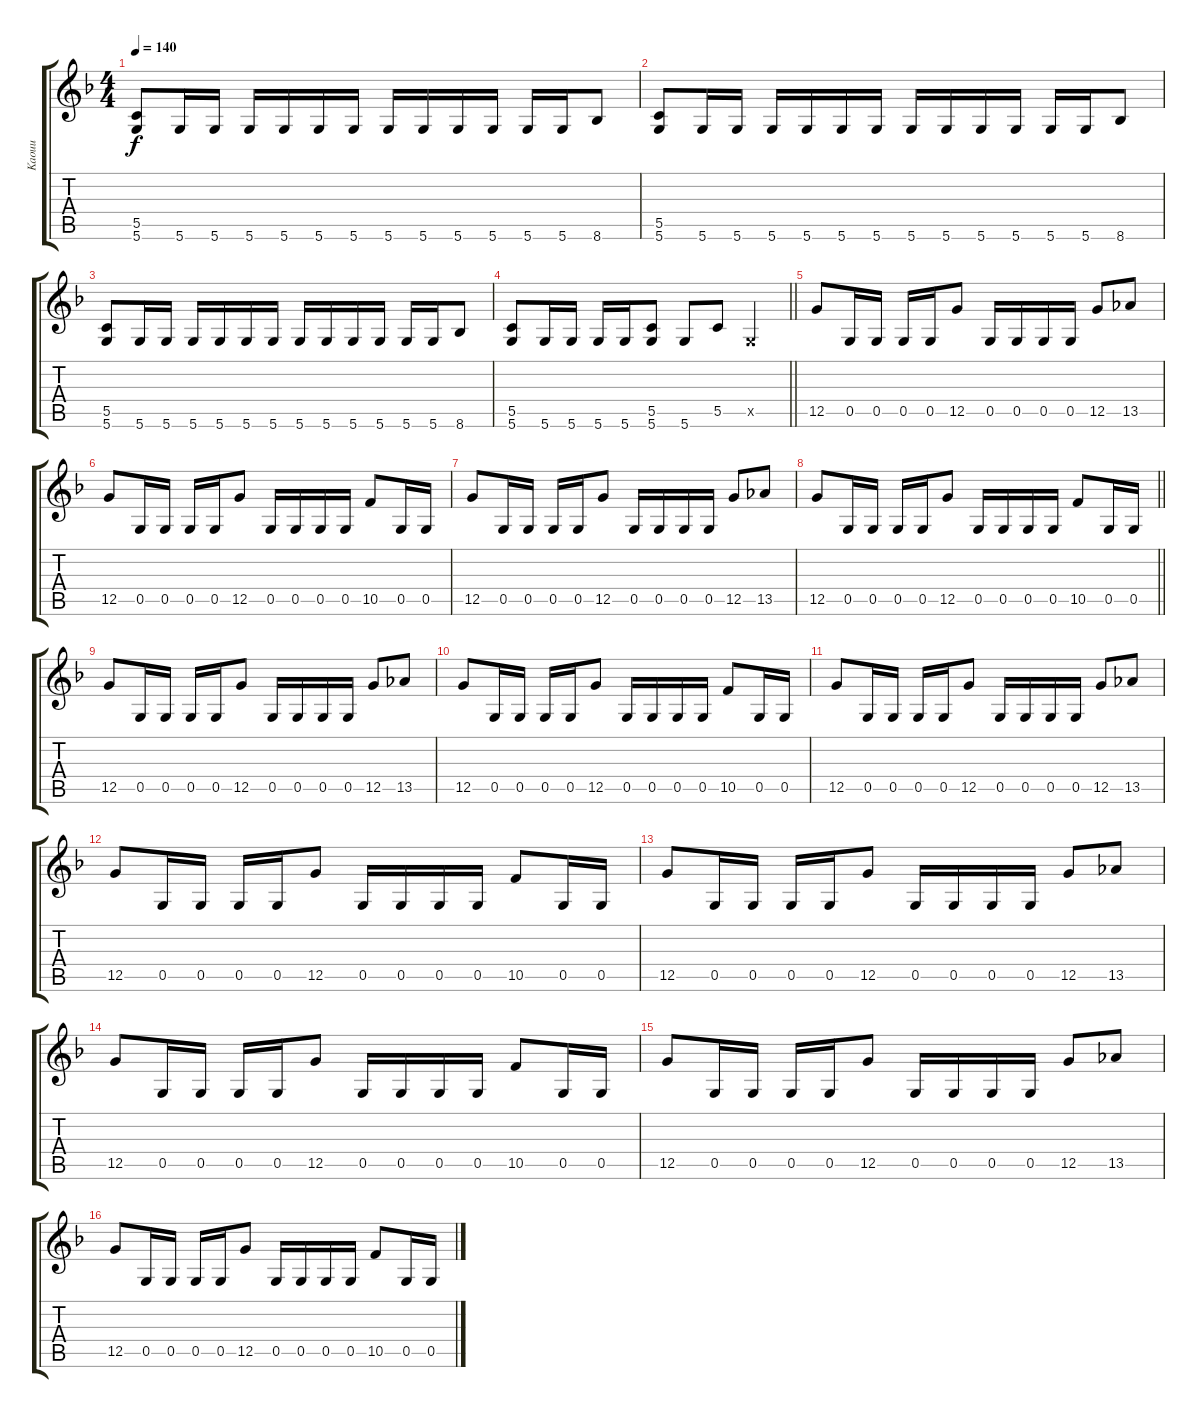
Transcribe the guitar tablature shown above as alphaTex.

\track ("Kaouu" "Kaouu") {instrument overdrivenguitar}
\staff {score tabs}
\tuning (D4 A3 F3 C3 G2 D2) {hide}
\ts (4 4)
\tempo 140
\clef g2
\ks dminor
(5.5 5.6).8{dy f} 5.6.16 5.6.16 5.6.16 5.6.16 5.6.16 5.6.16 5.6.16 5.6.16 5.6.16 5.6.16 5.6.16 5.6.16 8.6.8 |
(5.5 5.6).8 5.6.16 5.6.16 5.6.16 5.6.16 5.6.16 5.6.16 5.6.16 5.6.16 5.6.16 5.6.16 5.6.16 5.6.16 8.6.8 |
(5.5 5.6).8 5.6.16 5.6.16 5.6.16 5.6.16 5.6.16 5.6.16 5.6.16 5.6.16 5.6.16 5.6.16 5.6.16 5.6.16 8.6.8 |
\barLineRight lightlight
(5.5 5.6).8 5.6.16 5.6.16 5.6.16 5.6.16 (5.5 5.6).8 5.6.8 5.5.8 0.5{x}.4 |
12.5.8 0.5.16 0.5.16 0.5.16 0.5.16 12.5.8 0.5.16 0.5.16 0.5.16 0.5.16 12.5.8 13.5.8 |
12.5.8 0.5.16 0.5.16 0.5.16 0.5.16 12.5.8 0.5.16 0.5.16 0.5.16 0.5.16 10.5.8 0.5.16 0.5.16 |
12.5.8 0.5.16 0.5.16 0.5.16 0.5.16 12.5.8 0.5.16 0.5.16 0.5.16 0.5.16 12.5.8 13.5.8 |
\barLineRight lightlight
12.5.8 0.5.16 0.5.16 0.5.16 0.5.16 12.5.8 0.5.16 0.5.16 0.5.16 0.5.16 10.5.8 0.5.16 0.5.16 |
12.5.8 0.5.16 0.5.16 0.5.16 0.5.16 12.5.8 0.5.16 0.5.16 0.5.16 0.5.16 12.5.8 13.5.8 |
12.5.8 0.5.16 0.5.16 0.5.16 0.5.16 12.5.8 0.5.16 0.5.16 0.5.16 0.5.16 10.5.8 0.5.16 0.5.16 |
12.5.8 0.5.16 0.5.16 0.5.16 0.5.16 12.5.8 0.5.16 0.5.16 0.5.16 0.5.16 12.5.8 13.5.8 |
12.5.8 0.5.16 0.5.16 0.5.16 0.5.16 12.5.8 0.5.16 0.5.16 0.5.16 0.5.16 10.5.8 0.5.16 0.5.16 |
12.5.8 0.5.16 0.5.16 0.5.16 0.5.16 12.5.8 0.5.16 0.5.16 0.5.16 0.5.16 12.5.8 13.5.8 |
12.5.8 0.5.16 0.5.16 0.5.16 0.5.16 12.5.8 0.5.16 0.5.16 0.5.16 0.5.16 10.5.8 0.5.16 0.5.16 |
12.5.8 0.5.16 0.5.16 0.5.16 0.5.16 12.5.8 0.5.16 0.5.16 0.5.16 0.5.16 12.5.8 13.5.8 |
12.5.8 0.5.16 0.5.16 0.5.16 0.5.16 12.5.8 0.5.16 0.5.16 0.5.16 0.5.16 10.5.8 0.5.16 0.5.16
